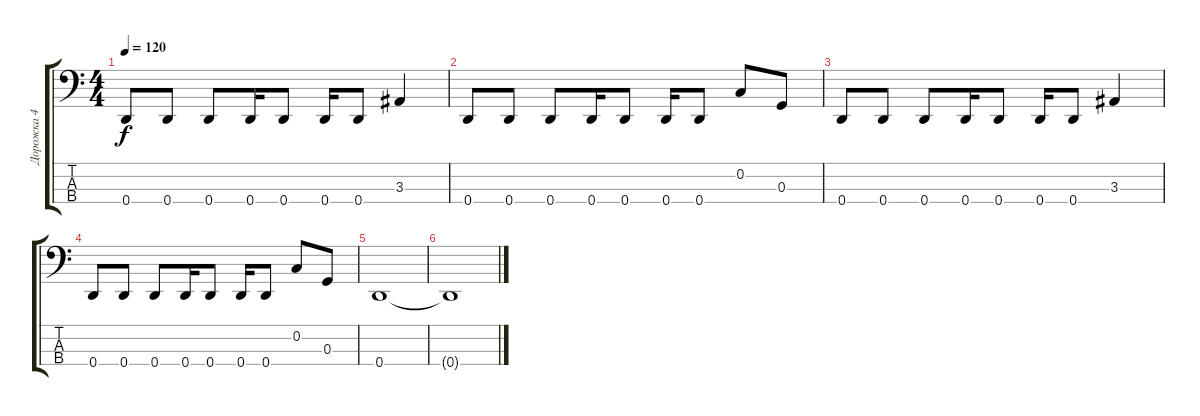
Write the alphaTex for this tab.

\track ("Дорожка 4" "Дорожка 4") {instrument electricbasspick}
\staff {score tabs}
\tuning (F2 C2 G1 D1) {hide}
\ts (4 4)
\tempo 120
\clef f4
\ks c
0.4.8{dy f} 0.4.8 0.4.8 0.4.16 0.4.8 0.4.16 0.4.8 3.3.4 |
0.4.8 0.4.8 0.4.8 0.4.16 0.4.8 0.4.16 0.4.8 0.2.8 0.3.8 |
0.4.8 0.4.8 0.4.8 0.4.16 0.4.8 0.4.16 0.4.8 3.3.4 |
0.4.8 0.4.8 0.4.8 0.4.16 0.4.8 0.4.16 0.4.8 0.2.8 0.3.8 |
0.4.1 |
0.4{t}.1
